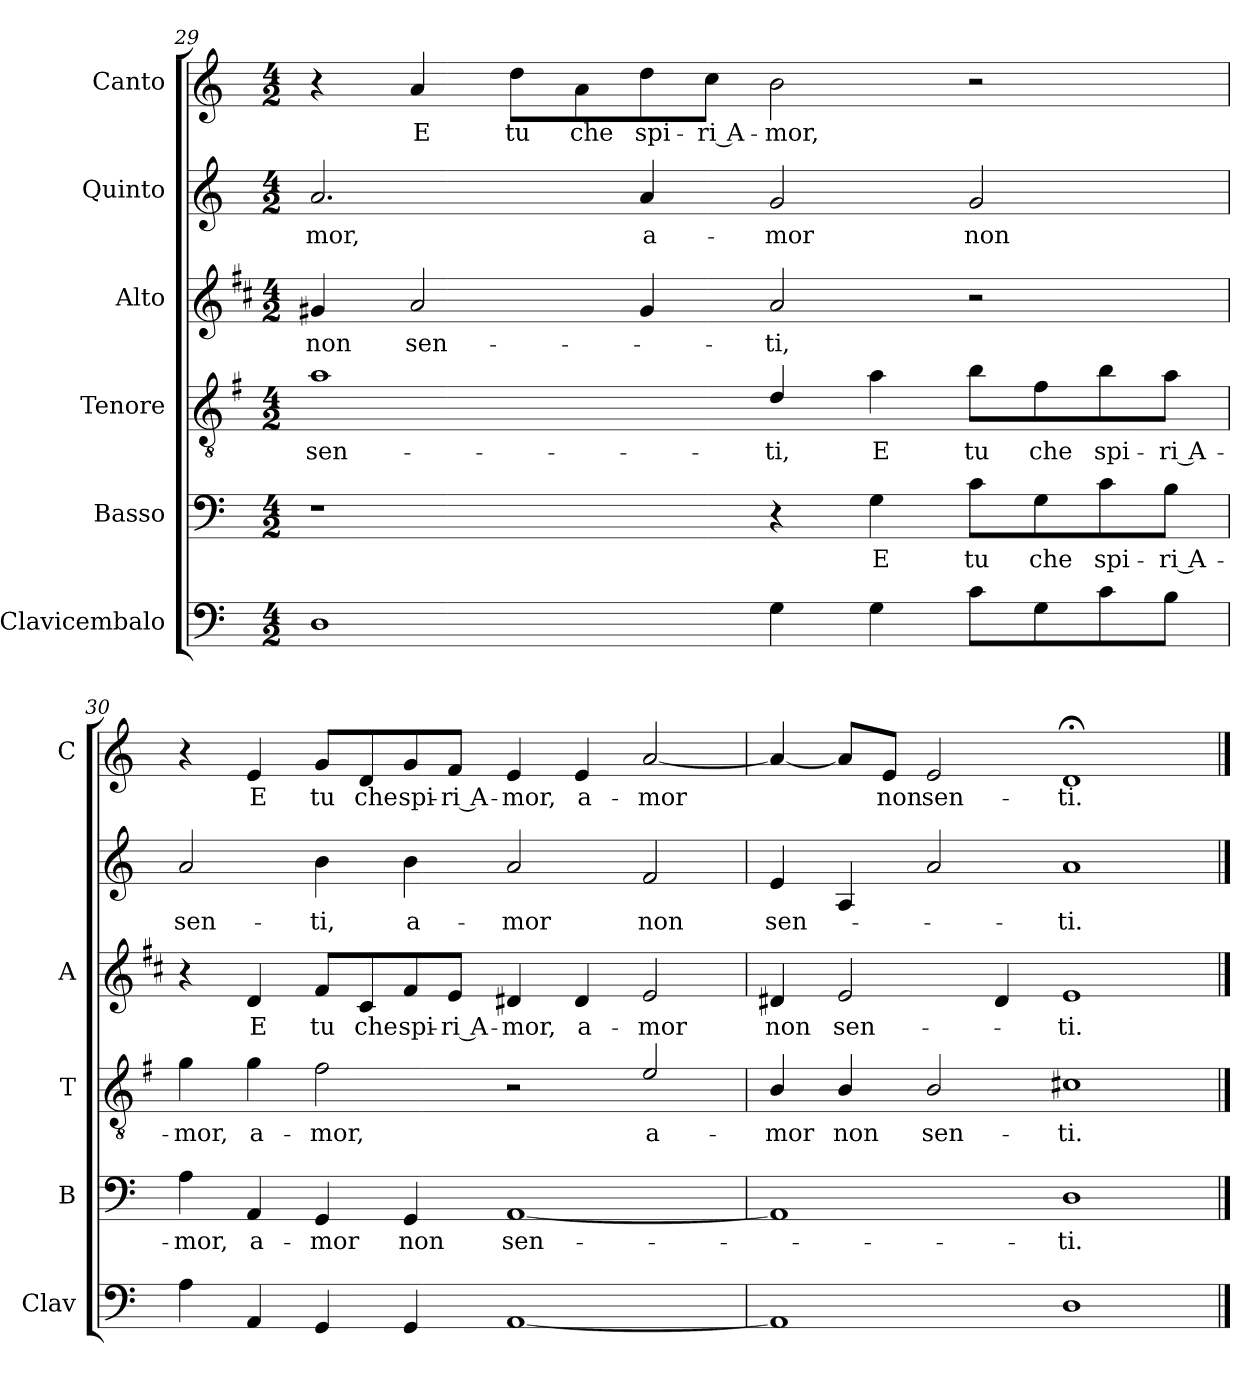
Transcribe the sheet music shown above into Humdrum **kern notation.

**kern	**kern	**text	**kern	**text	**kern	**text	**kern	**text	**kern	**text
*part6	*part5	*part5	*part4	*part4	*part3	*part3	*part2	*part2	*part1	*part1
*staff6	*staff5	*staff5	*staff4	*staff4	*staff3	*staff3	*staff2	*staff2	*staff1	*staff1
*I"Clavicembalo	*I"Basso	*	*I"Tenore	*	*I"Alto	*	*I"Quinto	*	*I"Canto	*
*I'Clav	*I'B	*	*I'T	*	*I'A	*	*	*	*I'C	*
!!LO:LB:g=z
*clefF4	*clefF4	*	*clefGv2	*	*clefG2	*	*clefG2	*	*clefG2	*
*	*	*	*ITrd4c7	*	*ITrd1c2	*	*	*	*	*
*k[]	*k[]	*	*k[]	*	*k[]	*	*k[]	*	*k[]	*
*C:	*C:	*	*C:	*	*C:	*	*C:	*	*C:	*
*M4/2	*M4/2	*	*M4/2	*	*M4/2	*	*M4/2	*	*M4/2	*
=29	=29	=29	=29	=29	=29	=29	=29	=29	=29	=29
!	!	!	!	!LO:LY:b	!	!LO:LY:b	!	!LO:LY:b	!	!
1D	1r	.	1d	sen-	4f#X/	non	2.a/	-mor,	4r	.
!	!	!	!	!	!	!LO:LY:b	!	!	!	!LO:LY:b
.	.	.	.	.	2g/	sen-	.	.	4a/	E
!	!	!	!	!	!	!	!	!	!	!LO:LY:b
.	.	.	.	.	.	.	.	.	8dd\L	tu
!	!	!	!	!	!	!	!	!	!	!LO:LY:b
.	.	.	.	.	.	.	.	.	8a\	che
!	!	!	!	!	!	!	!	!LO:LY:b	!	!LO:LY:b
.	.	.	.	.	4f#/	.	4a/	a-	8dd\	spi-
!	!	!	!	!	!	!	!	!	!	!LO:LY:b
.	.	.	.	.	.	.	.	.	8cc\J	-ri A-
!	!	!	!	!LO:LY:b	!	!LO:LY:b	!	!LO:LY:b	!	!LO:LY:b
4G\	4r	.	4G/	-ti,	2g/	-ti,	2g/	-mor	2b\	-mor,
!	!	!LO:LY:b	!	!LO:LY:b	!	!	!	!	!	!
4G\	4G\	E	4d\	E	.	.	.	.	.	.
!	!	!LO:LY:b	!	!LO:LY:b	!	!	!	!LO:LY:b	!	!
8c\L	8c\L	tu	8e\L	tu	2r	.	2g/	non	2r	.
!	!	!LO:LY:b	!	!LO:LY:b	!	!	!	!	!	!
8G\	8G\	che	8B\	che	.	.	.	.	.	.
!	!	!LO:LY:b	!	!LO:LY:b	!	!	!	!	!	!
8c\	8c\	spi-	8e\	spi-	.	.	.	.	.	.
!	!	!LO:LY:b	!	!LO:LY:b	!	!	!	!	!	!
8B\J	8B\J	-ri A-	8d\J	-ri A-	.	.	.	.	.	.
=30	=30	=30	=30	=30	=30	=30	=30	=30	=30	=30
!	!	!LO:LY:b	!	!LO:LY:b	!	!	!	!LO:LY:b	!	!
4A\	4A\	-mor,	4c\	-mor,	4r	.	2a/	sen-	4r	.
!	!	!LO:LY:b	!	!LO:LY:b	!	!LO:LY:b	!	!	!	!LO:LY:b
4AA/	4AA/	a-	4c\	a-	4c/	E	.	.	4e/	E
!	!	!LO:LY:b	!	!LO:LY:b	!	!LO:LY:b	!	!LO:LY:b	!	!LO:LY:b
4GG/	4GG/	-mor	2B\	-mor,	8e/L	tu	4b\	-ti,	8g/L	tu
!	!	!	!	!	!	!LO:LY:b	!	!	!	!LO:LY:b
.	.	.	.	.	8B/	che	.	.	8d/	che
!	!	!LO:LY:b	!	!	!	!LO:LY:b	!	!LO:LY:b	!	!LO:LY:b
4GG/	4GG/	non	.	.	8e/	spi-	4b\	a-	8g/	spi-
!	!	!	!	!	!	!LO:LY:b	!	!	!	!LO:LY:b
.	.	.	.	.	8d/J	-ri A-	.	.	8f/J	-ri A-
!	!	!LO:LY:b	!	!	!	!LO:LY:b	!	!LO:LY:b	!	!LO:LY:b
[1AA	[1AA	sen-	2r	.	4c#X/	-mor,	2a/	-mor	4e/	-mor,
!	!	!	!	!	!	!LO:LY:b	!	!	!	!LO:LY:b
.	.	.	.	.	4c#/	a-	.	.	4e/	a-
!	!	!	!	!LO:LY:b	!	!LO:LY:b	!	!LO:LY:b	!	!LO:LY:b
.	.	.	2A/	a-	2d/	-mor	2f/	non	[2a/	-mor
=31	=31	=31	=31	=31	=31	=31	=31	=31	=31	=31
!	!	!	!	!LO:LY:b	!	!LO:LY:b	!	!LO:LY:b	!	!
1AA]	1AA]	.	4E/	-mor	4c#X/	non	4e/	sen-	4a/_	.
!	!	!	!	!LO:LY:b	!	!LO:LY:b	!	!	!	!
.	.	.	4E/	non	2d/	sen-	4A/	.	8a/L]	.
!	!	!	!	!	!	!	!	!	!	!LO:LY:b
.	.	.	.	.	.	.	.	.	8e/J	non
!	!	!	!	!LO:LY:b	!	!	!	!	!	!LO:LY:b
.	.	.	2E/	sen-	.	.	2a/	.	2e/	sen-
.	.	.	.	.	4c#/	.	.	.	.	.
!	!	!LO:LY:b	!	!LO:LY:b	!	!LO:LY:b	!	!LO:LY:b	!	!LO:LY:b
1D	1D	-ti.	1F#X	-ti.	1d	-ti.	1a	-ti.	1d;<	-ti.
==	==	==	==	==	==	==	==	==	==	==
*-	*-	*-	*-	*-	*-	*-	*-	*-	*-	*-
